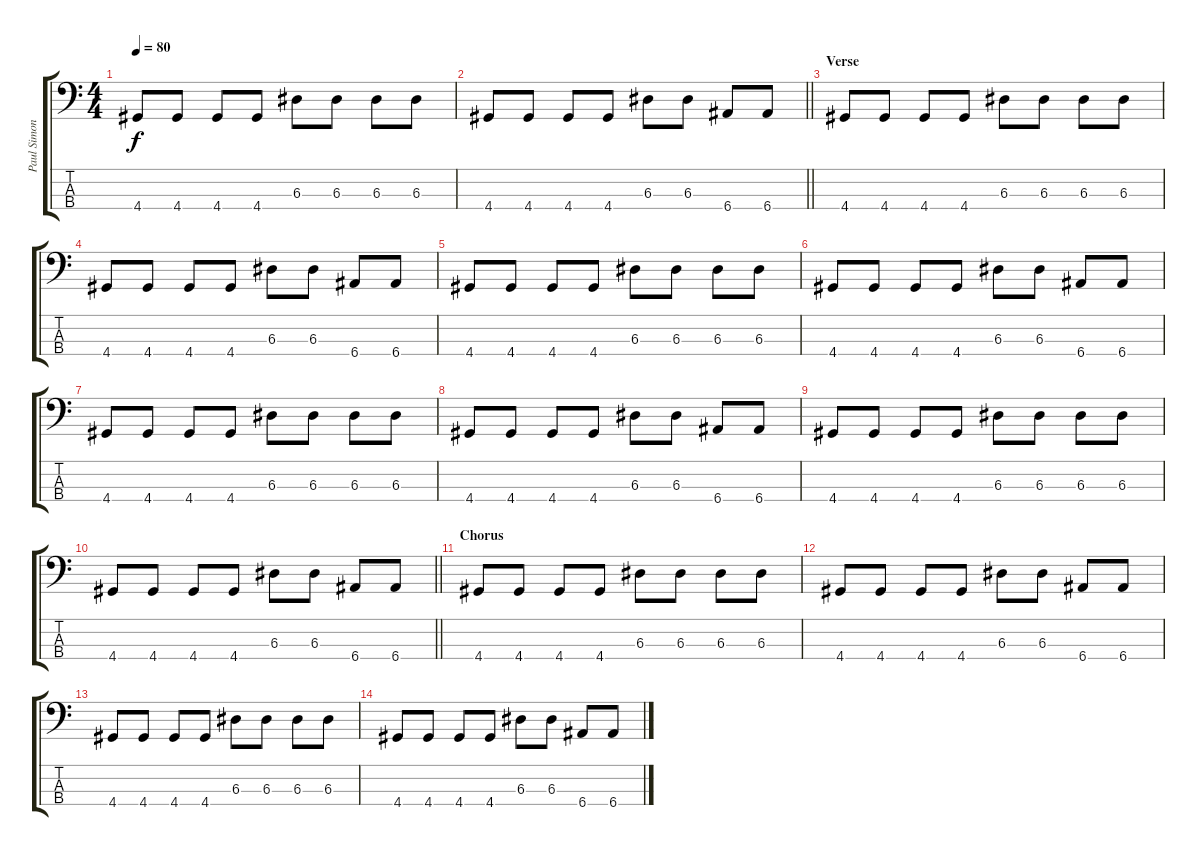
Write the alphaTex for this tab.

\track ("Paul Simonon - Bass" "Paul Simon") {instrument electricbassfinger}
\staff {score tabs}
\tuning (G2 D2 A1 E1) {hide}
\ts (4 4)
\tempo 80
\clef f4
\ks c
4.4.8{dy f} 4.4.8 4.4.8 4.4.8 6.3.8 6.3.8 6.3.8 6.3.8 |
\barLineRight lightlight
4.4.8 4.4.8 4.4.8 4.4.8 6.3.8 6.3.8 6.4.8 6.4.8 |
\section ("" "Verse")
4.4.8 4.4.8 4.4.8 4.4.8 6.3.8 6.3.8 6.3.8 6.3.8 |
4.4.8 4.4.8 4.4.8 4.4.8 6.3.8 6.3.8 6.4.8 6.4.8 |
4.4.8 4.4.8 4.4.8 4.4.8 6.3.8 6.3.8 6.3.8 6.3.8 |
4.4.8 4.4.8 4.4.8 4.4.8 6.3.8 6.3.8 6.4.8 6.4.8 |
4.4.8 4.4.8 4.4.8 4.4.8 6.3.8 6.3.8 6.3.8 6.3.8 |
4.4.8 4.4.8 4.4.8 4.4.8 6.3.8 6.3.8 6.4.8 6.4.8 |
4.4.8 4.4.8 4.4.8 4.4.8 6.3.8 6.3.8 6.3.8 6.3.8 |
\barLineRight lightlight
4.4.8 4.4.8 4.4.8 4.4.8 6.3.8 6.3.8 6.4.8 6.4.8 |
\section ("" "Chorus")
4.4.8 4.4.8 4.4.8 4.4.8 6.3.8 6.3.8 6.3.8 6.3.8 |
4.4.8 4.4.8 4.4.8 4.4.8 6.3.8 6.3.8 6.4.8 6.4.8 |
4.4.8 4.4.8 4.4.8 4.4.8 6.3.8 6.3.8 6.3.8 6.3.8 |
4.4.8 4.4.8 4.4.8 4.4.8 6.3.8 6.3.8 6.4.8 6.4.8
